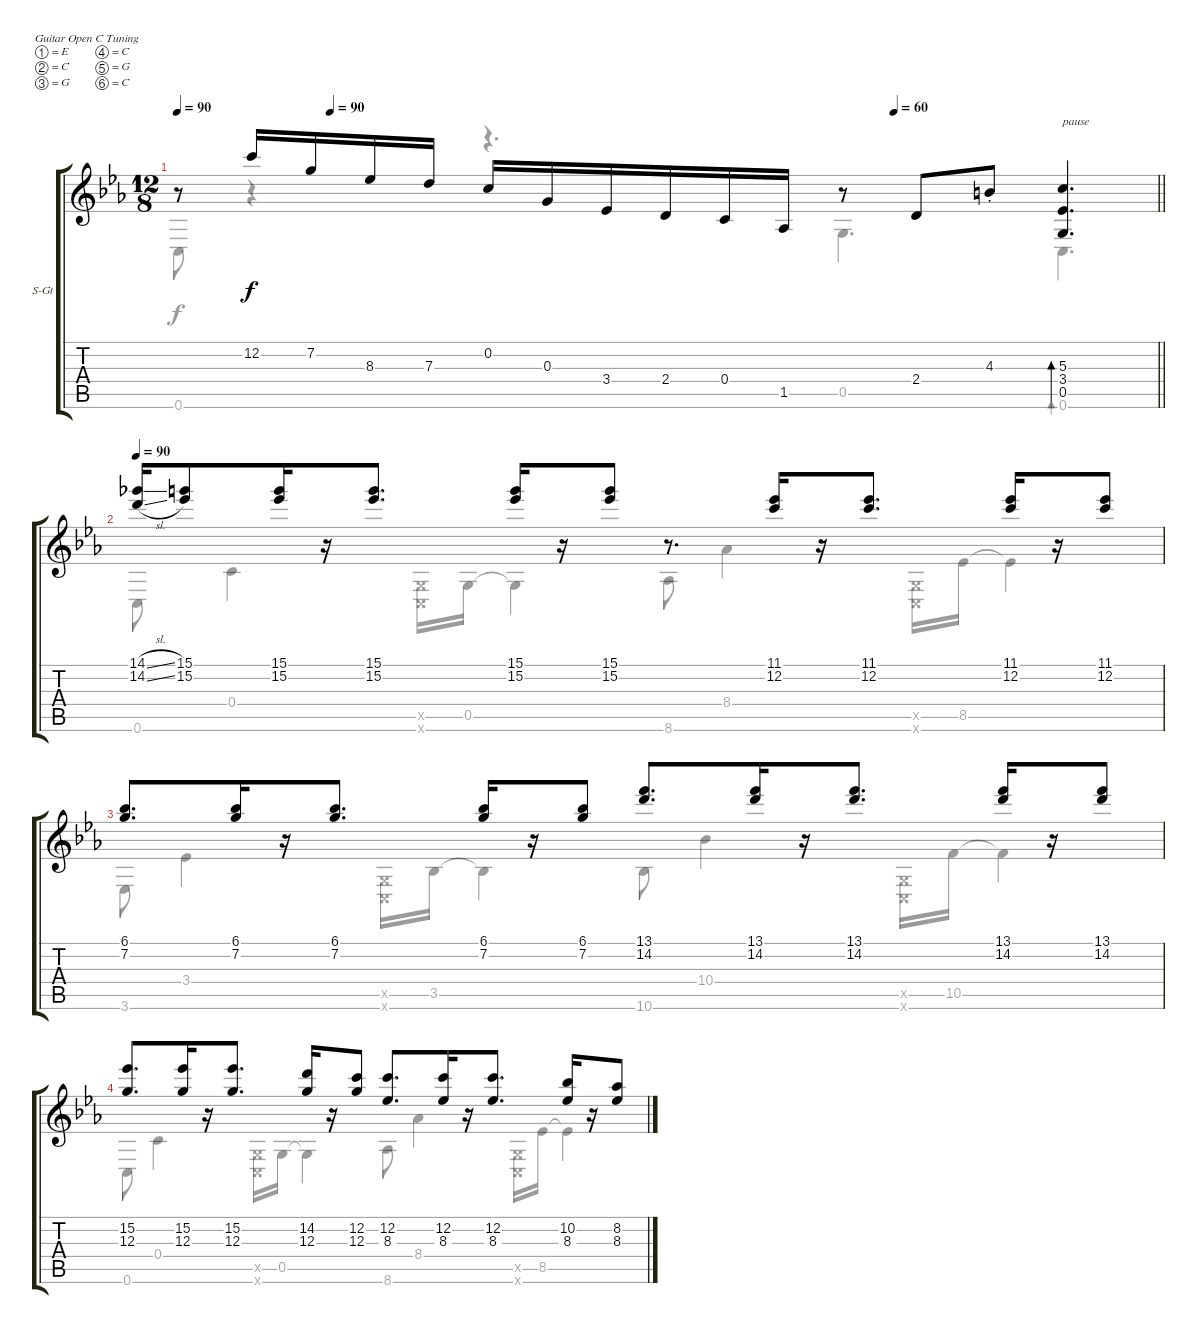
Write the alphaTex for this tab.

\bracketExtendMode groupsimilarinstruments
\firstSystemTrackNameOrientation horizontal
\otherSystemsTrackNameOrientation horizontal
\track ("Track 1" "S-Gt") {instrument acousticguitarsteel}
\staff {score tabs}
\tuning (E4 C4 G3 C3 G2 C2)
\voice
\ts (12 8)
\tempo 90
\tempo (90 0.15625)
\tempo (60 0.73125)
\clef g2
\barLineRight lightlight
\ks cminor
r.8{dy f} 12.2.16 7.2.16 8.3.16 7.3.16 0.2.16 0.3.16 3.4.16 2.4.16 0.4.16 1.5.16 r.8 2.4.8 4.3{st}.8 (5.3 3.4 0.5).4{d bd 120 txt "pause"} |
\tempo 90
(14.1{sl} 14.2{sl}).16 (15.1 15.2).8 (15.1 15.2).16 r.16 (15.1 15.2).8{d} (15.1 15.2).16 r.16 (15.1 15.2).8 r.8{d} (11.1 12.2).16 r.16 (11.1 12.2).8{d} (11.1 12.2).16 r.16 (11.1 12.2).8 |
(6.1 7.2).8{d} (6.1 7.2).16 r.16 (6.1 7.2).8{d} (6.1 7.2).16 r.16 (6.1 7.2).8 (13.1 14.2).8{d} (13.1 14.2).16 r.16 (13.1 14.2).8{d} (13.1 14.2).16 r.16 (13.1 14.2).8 |
(15.2 12.3).8{d} (15.2 12.3).16 r.16 (15.2 12.3).8{d} (14.2 12.3).16 r.16 (12.2 12.3).8 (12.2 8.3).8{d} (12.2 8.3).16 r.16 (12.2 8.3).8{d} (10.2 8.3).16 r.16 (8.2 8.3).8
\voice
\clef g2
\ottava regular
\simile none
\barLineRight lightlight
\ks cminor
0.6.8{dy f} r.4 r.4{d} 0.5.4{d} 0.6.4{d bd 0} |
0.6.8 0.4.4 (0.5{x} 0.6{x}).16 0.5.16 0.5{t}.4 8.6.8 8.4.4 (0.5{x} 0.6{x}).16 8.5.16 8.5{t}.4 |
3.6.8 3.4.4 (0.5{x} 0.6{x}).16 3.5.16 3.5{t}.4 10.6.8 10.4.4 (0.5{x} 0.6{x}).16 10.5.16 10.5{t}.4 |
0.6.8 0.4.4 (0.5{x} 0.6{x}).16 0.5.16 0.5{t}.4 8.6.8 8.4.4 (0.5{x} 0.6{x}).16 8.5.16 8.5{t}.4
